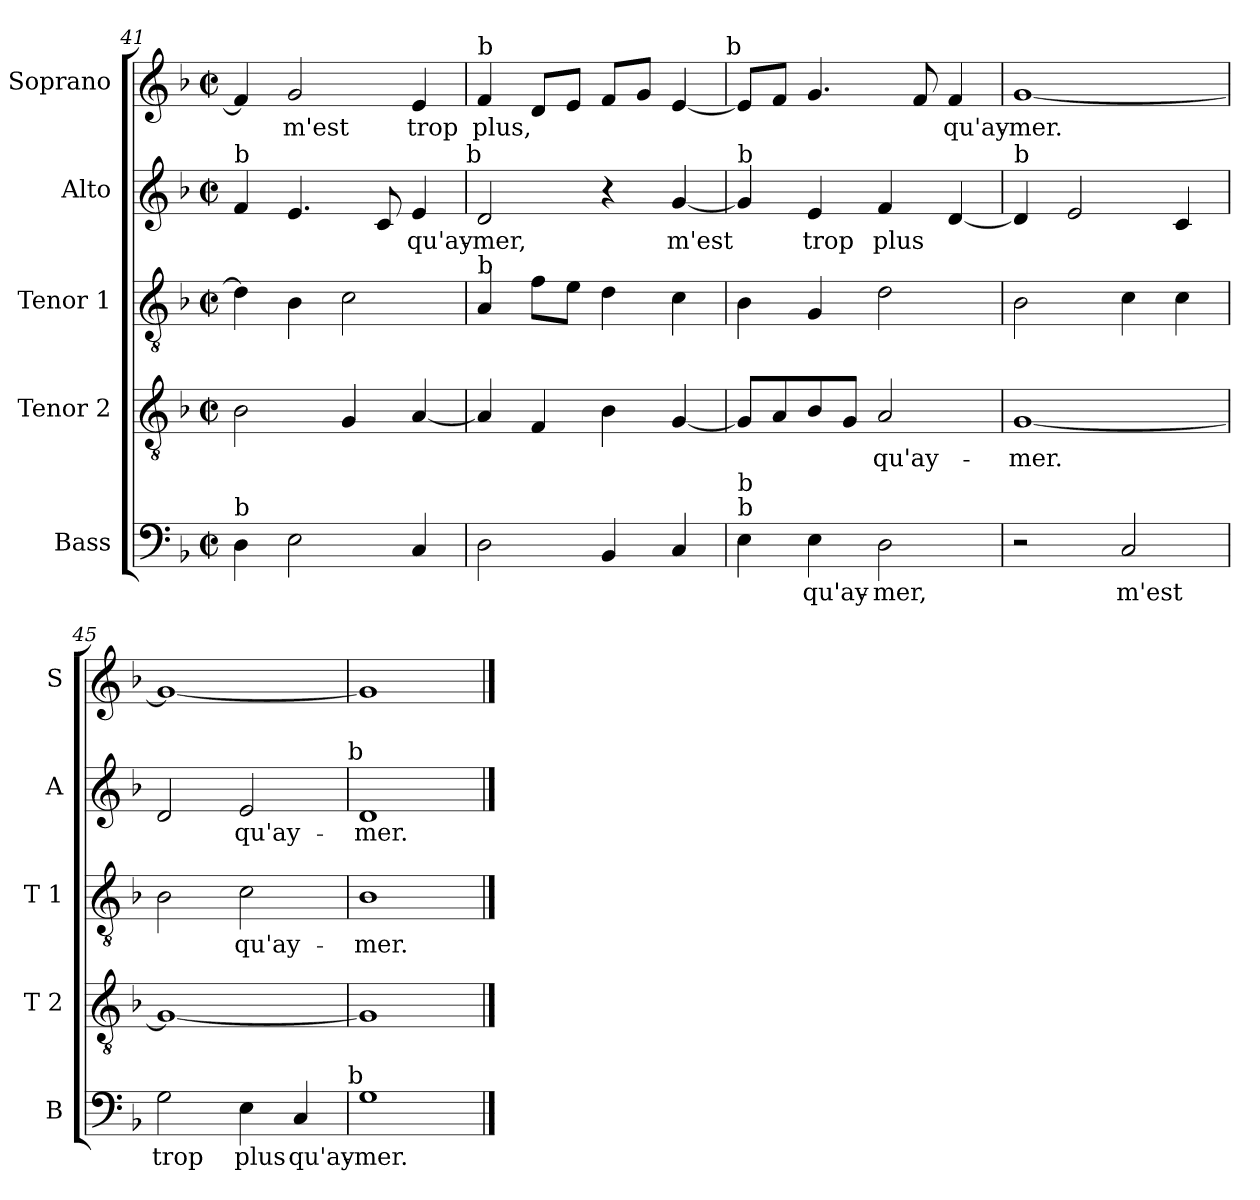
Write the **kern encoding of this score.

**kern	**text	**kern	**text	**kern	**text	**kern	**text	**kern	**text
*part5	*part5	*part4	*part4	*part3	*part3	*part2	*part2	*part1	*part1
*staff5	*staff5	*staff4	*staff4	*staff3	*staff3	*staff2	*staff2	*staff1	*staff1
*I"Bass	*	*I"Tenor 2	*	*I"Tenor 1	*	*I"Alto	*	*I"Soprano	*
*I'B	*	*I'T 2	*	*I'T 1	*	*I'A	*	*I'S	*
!!LO:LB:g=z
*clefF4	*	*clefGv2	*	*clefGv2	*	*clefG2	*	*clefG2	*
*k[b-]	*	*k[b-]	*	*k[b-]	*	*k[b-]	*	*k[b-]	*
*F:	*	*F:	*	*F:	*	*F:	*	*F:	*
*M2/2	*	*M2/2	*	*M2/2	*	*M2/2	*	*M2/2	*
*met(c|)	*	*met(c|)	*	*met(c|)	*	*met(c|)	*	*met(c|)	*
=41	=41	=41	=41	=41	=41	=41	=41	=41	=41
!	!	!	!	!	!	!LO:TX:a:t=b	!	!	!
!LO:TX:a:t=b	!	!	!	!	!	!	!	!	!
4D\	.	2B-\	.	4d\]	.	4f/	.	4f/]	.
2E\	.	.	.	4B-\	.	4.e/	.	2g/	m'est
.	.	4G/	.	2c\	.	.	.	.	.
.	.	.	.	.	.	8c/	.	.	.
4C/	.	[4A/	.	.	.	4e/	qu'ay-	4e/	trop
!	!	!	!	!	!	!LO:TX:a:t=b	!	!	!
=42	=42	=42	=42	=42	=42	=42	=42	=42	=42
!	!	!	!	!	!	!	!	!LO:TX:a:t=b	!
!	!	!	!	!LO:TX:a:t=b	!	!	!	!	!
2D\	.	4A/]	.	4A/	.	2d/	-mer,	4f/	plus,
.	.	4F/	.	8f\L	.	.	.	8d/L	.
.	.	.	.	8e\J	.	.	.	8e/J	.
4BB-/	.	4B-\	.	4d\	.	4r	.	8f/L	.
.	.	.	.	.	.	.	.	8g/J	.
4C/	.	[4G/	.	4c\	.	[4g/	m'est	[4e/	.
!	!	!	!	!	!	!	!	!LO:TX:a:t=b	!
=43	=43	=43	=43	=43	=43	=43	=43	=43	=43
!	!	!	!	!	!	!LO:TX:a:t=b	!	!	!
!LO:TX:a:t=b	!	!	!	!	!	!	!	!	!
!LO:TX:a:t=b	!	!	!	!	!	!	!	!	!
4E\	.	8G/L]	.	4B-\	.	4g/]	.	8e/L]	.
.	.	8A/	.	.	.	.	.	8f/J	.
4E\	qu'ay-	8B-/	.	4G/	.	4e/	trop	4.g/	.
.	.	8G/J	.	.	.	.	.	.	.
2D\	-mer,	2A/	qu'ay-	2d\	.	4f/	plus	.	.
.	.	.	.	.	.	.	.	8f/	.
.	.	.	.	.	.	[4d/	.	4f/	qu'ay-
=44	=44	=44	=44	=44	=44	=44	=44	=44	=44
!	!	!	!	!	!	!LO:TX:a:t=b	!	!	!
2r	.	[1G	-mer.	2B-\	.	4d/]	.	[1g	-mer.
.	.	.	.	.	.	2e/	.	.	.
2C/	m'est	.	.	4c\	.	.	.	.	.
.	.	.	.	4c\	.	4c/	.	.	.
=45	=45	=45	=45	=45	=45	=45	=45	=45	=45
2G\	trop	1G_	.	2B-\	.	2d/	.	1g_	.
4E\	plus	.	.	2c\	qu'ay-	2e/	qu'ay-	.	.
4C/	qu'ay-	.	.	.	.	.	.	.	.
!	!	!	!	!	!	!LO:TX:a:t=b	!	!	!
!LO:TX:a:t=b	!	!	!	!	!	!	!	!	!
=46	=46	=46	=46	=46	=46	=46	=46	=46	=46
1G	-mer.	1G]	.	1B-	-mer.	1d	-mer.	1g]	.
==	==	==	==	==	==	==	==	==	==
*-	*-	*-	*-	*-	*-	*-	*-	*-	*-
